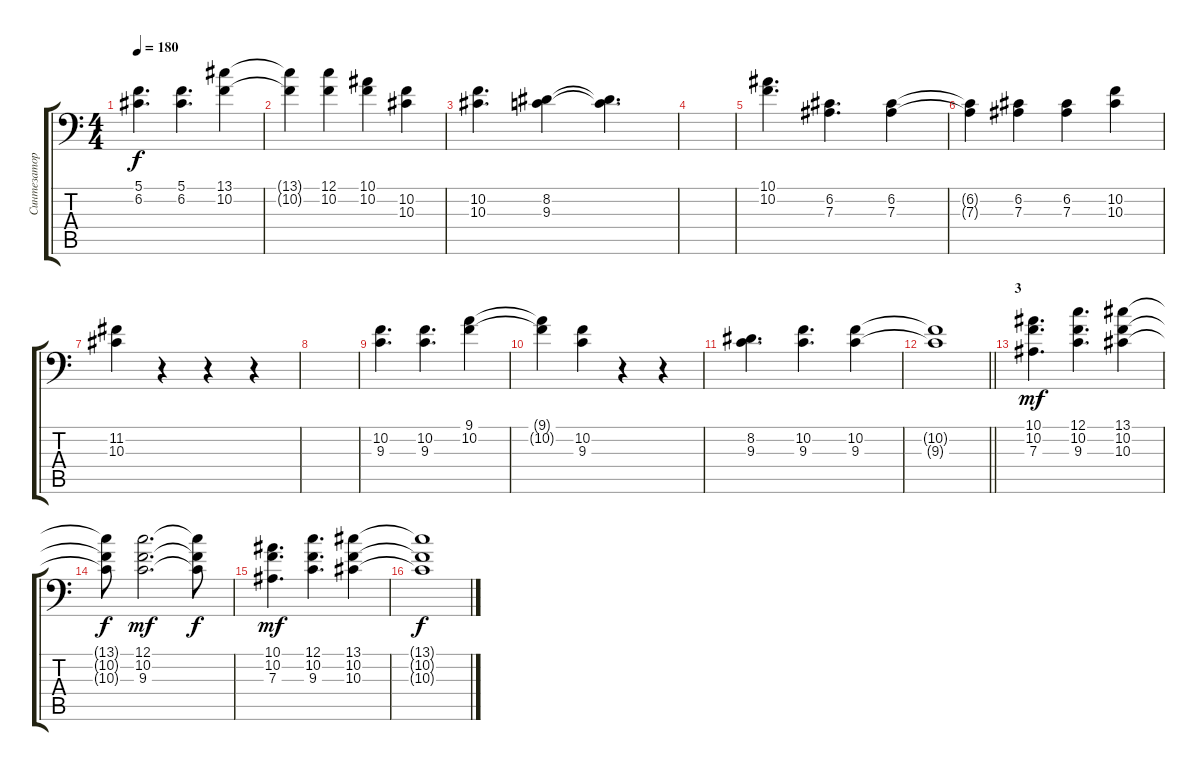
\track ("Синтезатор 2" "Синтезатор") {instrument stringensemble1}
\staff {score tabs}
\tuning (C4 G3 Eb3 Bb2 F2 Bb1) {hide}
\ts (4 4)
\tempo 180
\clef f4
\ks c
(5.1 6.2).4{d dy f} (5.1 6.2).4{d} (13.1 10.2).4 |
(13.1{t} 10.2{t}).4 (12.1 10.2).4 (10.1 10.2).4 (10.2 10.3).4 |
(10.2 10.3).4{d} (8.2 9.3).4 (8.2{t} 9.3{t}).4{d} |
|
(10.1 10.2).4{d} (6.2 7.3).4{d} (6.2 7.3).4 |
(6.2{t} 7.3{t}).4 (6.2 7.3).4 (6.2 7.3).4 (10.2 10.3).4 |
(11.2 10.3).4 r.4 r.4 r.4 |
|
(10.2 9.3).4{d} (10.2 9.3).4{d} (9.1 10.2).4 |
(9.1{t} 10.2{t}).4 (10.2 9.3).4 r.4 r.4 |
(8.2 9.3).4{d} (10.2 9.3).4{d} (10.2 9.3).4 |
\barLineRight lightlight
(10.2{t} 9.3{t}).1 |
\section ("" "3")
(10.1 10.2 7.3).4{d dy mf} (12.1 10.2 9.3).4{d} (13.1 10.2 10.3).4 |
(13.1{t} 10.2{t} 10.3{t}).8{dy f} (12.1 10.2 9.3).2{d dy mf} (12.1{t} 10.2{t} 9.3{t}).8{dy f} |
(10.1 10.2 7.3).4{d dy mf} (12.1 10.2 9.3).4{d} (13.1 10.2 10.3).4 |
(13.1{t} 10.2{t} 10.3{t}).1{dy f}
